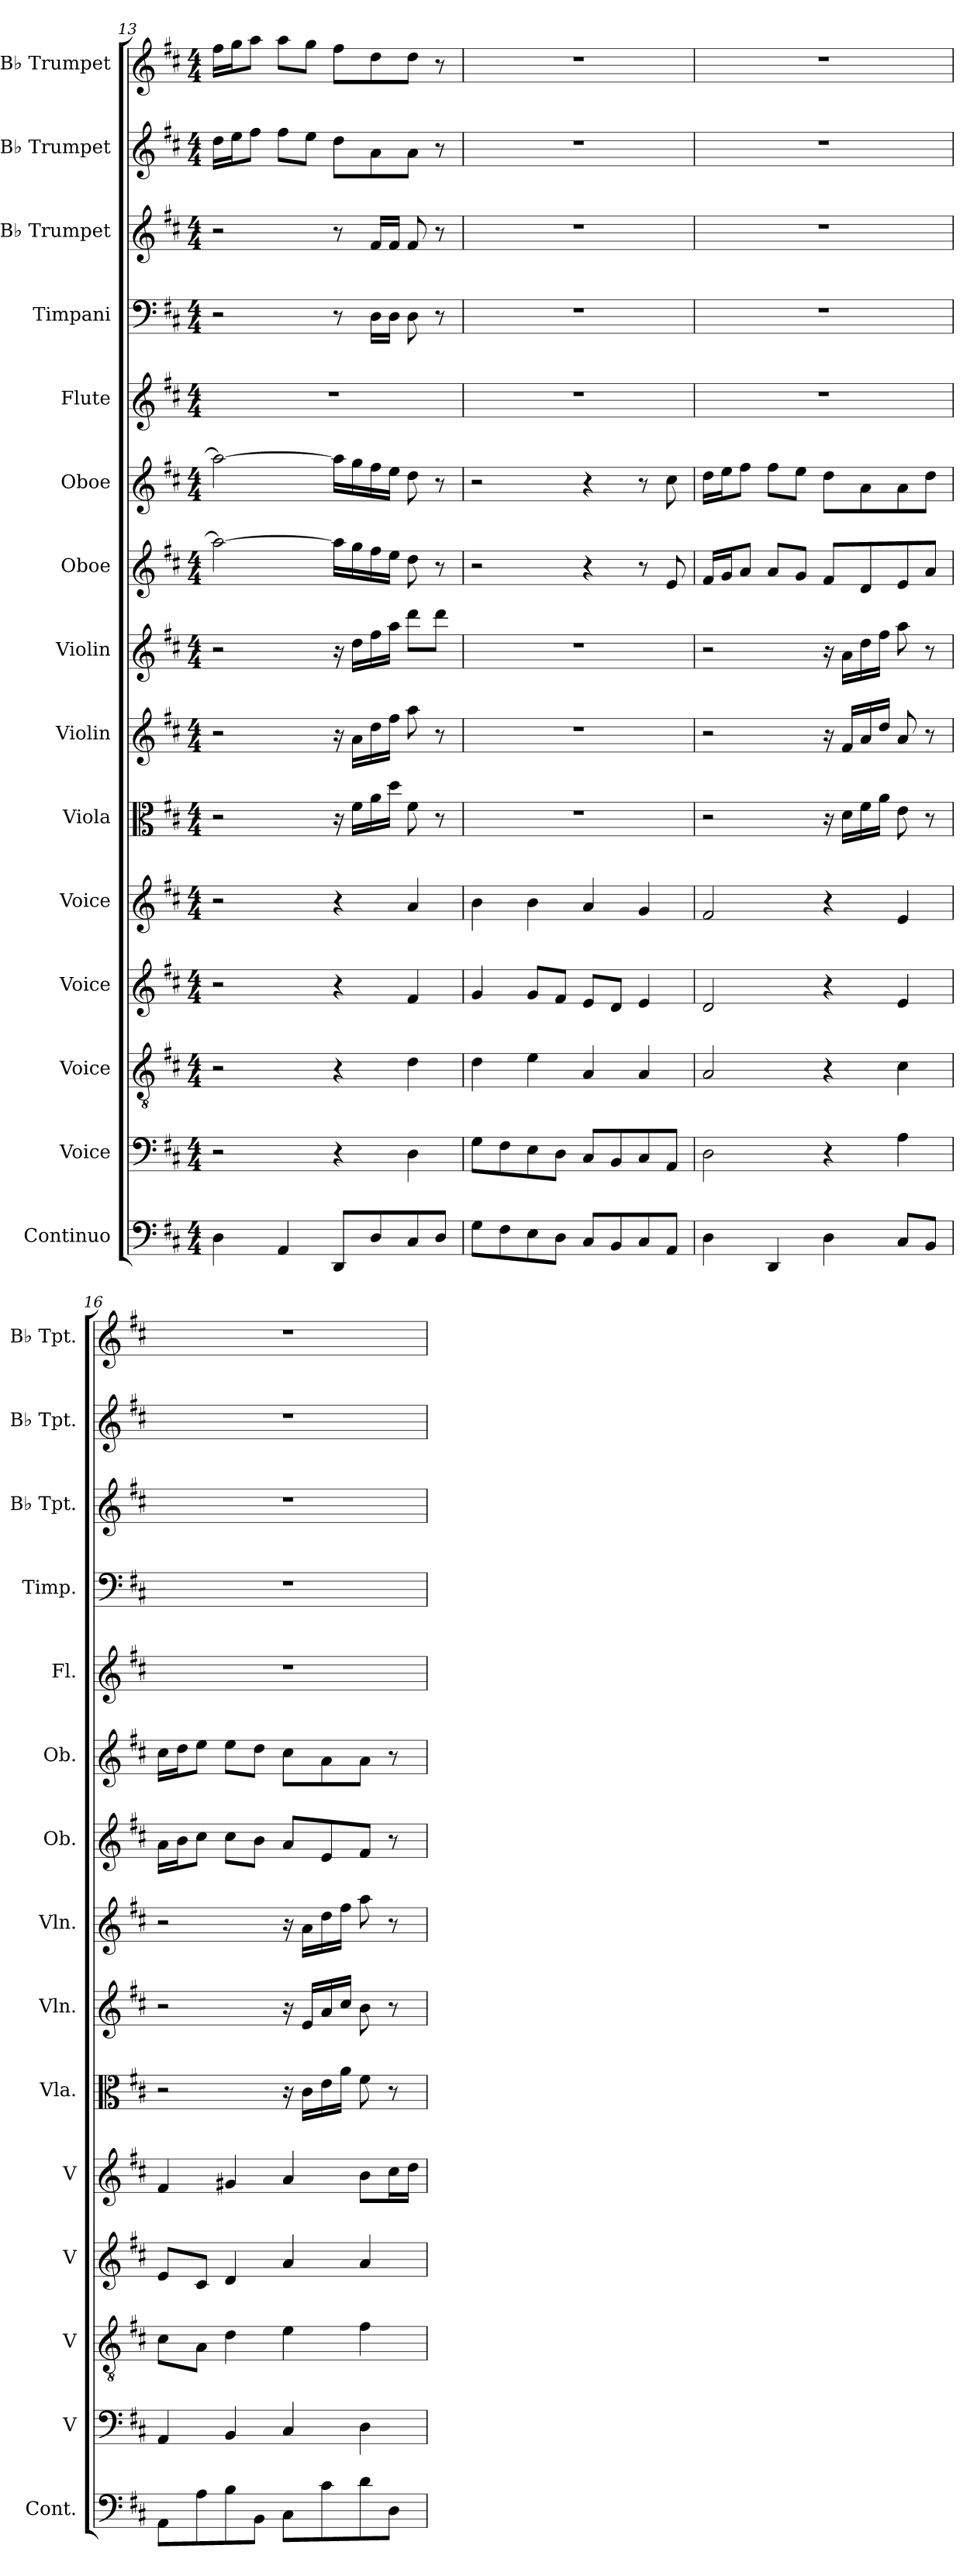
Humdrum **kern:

**kern	**kern	**kern	**kern	**kern	**kern	**kern	**kern	**kern	**kern	**kern	**kern	**kern	**kern	**kern
*part15	*part14	*part13	*part12	*part11	*part10	*part9	*part8	*part7	*part6	*part5	*part4	*part3	*part2	*part1
*staff15	*staff14	*staff13	*staff12	*staff11	*staff10	*staff9	*staff8	*staff7	*staff6	*staff5	*staff4	*staff3	*staff2	*staff1
*I"Continuo	*I"Voice	*I"Voice	*I"Voice	*I"Voice	*I"Viola	*I"Violin	*I"Violin	*I"Oboe	*I"Oboe	*I"Flute	*I"Timpani	*I"B♭ Trumpet	*I"B♭ Trumpet	*I"B♭ Trumpet
*I'Cont.	*I'V	*I'V	*I'V	*I'V	*I'Vla.	*I'Vln.	*I'Vln.	*I'Ob.	*I'Ob.	*I'Fl.	*I'Timp.	*I'B♭ Tpt.	*I'B♭ Tpt.	*I'B♭ Tpt.
*clefF4	*clefF4	*clefGv2	*clefG2	*clefG2	*clefC3	*clefG2	*clefG2	*clefG2	*clefG2	*clefG2	*clefF4	*clefG2	*clefG2	*clefG2
*k[f#c#]	*k[f#c#]	*k[f#c#]	*k[f#c#]	*k[f#c#]	*k[f#c#]	*k[f#c#]	*k[f#c#]	*k[f#c#]	*k[f#c#]	*k[f#c#]	*k[f#c#]	*k[f#c#]	*k[f#c#]	*k[f#c#]
*M4/4	*M4/4	*M4/4	*M4/4	*M4/4	*M4/4	*M4/4	*M4/4	*M4/4	*M4/4	*M4/4	*M4/4	*M4/4	*M4/4	*M4/4
=13	=13	=13	=13	=13	=13	=13	=13	=13	=13	=13	=13	=13	=13	=13
4D	2r	2r	2r	2r	2r	2r	2r	2aa_	2aa_	1r	2r	2r	16ddLL	16ff#LL
.	.	.	.	.	.	.	.	.	.	.	.	.	16eeJ	16ggJ
.	.	.	.	.	.	.	.	.	.	.	.	.	8ff#J	8aaJ
4AA	.	.	.	.	.	.	.	.	.	.	.	.	8ff#L	8aaL
.	.	.	.	.	.	.	.	.	.	.	.	.	8eeJ	8ggJ
8DDL	4r	4r	4r	4r	16r	16r	16r	16aaLL]	16aaLL]	.	8r	8r	8ddL	8ff#L
.	.	.	.	.	16f#LL	16aLL	16ddLL	16gg	16gg	.	.	.	.	.
8D	.	.	.	.	16a	16dd	16ff#	16ff#	16ff#	.	16DLL	16f#LL	8a	8dd
.	.	.	.	.	16ddJJ	16ff#JJ	16aaJJ	16eeJJ	16eeJJ	.	16DJJ	16f#JJ	.	.
8C#	4D	4d	4f#	4a	8f#	8aa	8dddL	8dd	8dd	.	8D	8f#	8aJ	8ddJ
8DJ	.	.	.	.	8r	8r	8dddJ	8r	8r	.	8r	8r	8r	8r
=14	=14	=14	=14	=14	=14	=14	=14	=14	=14	=14	=14	=14	=14	=14
8GL	8GL	4d	4g	4b	1r	1r	1r	2r	2r	1r	1r	1r	1r	1r
8F#	8F#	.	.	.	.	.	.	.	.	.	.	.	.	.
8E	8E	4e	8gL	4b	.	.	.	.	.	.	.	.	.	.
8DJ	8DJ	.	8f#J	.	.	.	.	.	.	.	.	.	.	.
8C#L	8C#L	4A	8eL	4a	.	.	.	4r	4r	.	.	.	.	.
8BB	8BB	.	8dJ	.	.	.	.	.	.	.	.	.	.	.
8C#	8C#	4A	4e	4g	.	.	.	8r	8r	.	.	.	.	.
8AAJ	8AAJ	.	.	.	.	.	.	8e	8cc#	.	.	.	.	.
=15	=15	=15	=15	=15	=15	=15	=15	=15	=15	=15	=15	=15	=15	=15
4D	2D	2A	2d	2f#	2r	2r	2r	16f#LL	16ddLL	1r	1r	1r	1r	1r
.	.	.	.	.	.	.	.	16gJ	16eeJ	.	.	.	.	.
.	.	.	.	.	.	.	.	8aJ	8ff#J	.	.	.	.	.
4DD	.	.	.	.	.	.	.	8aL	8ff#L	.	.	.	.	.
.	.	.	.	.	.	.	.	8gJ	8eeJ	.	.	.	.	.
4D	4r	4r	4r	4r	16r	16r	16r	8f#L	8ddL	.	.	.	.	.
.	.	.	.	.	16dLL	16f#LL	16aLL	.	.	.	.	.	.	.
.	.	.	.	.	16f#	16a	16dd	8d	8a	.	.	.	.	.
.	.	.	.	.	16aJJ	16ddJJ	16ff#JJ	.	.	.	.	.	.	.
8C#L	4A	4c#	4e	4e	8e	8a	8aa	8e	8a	.	.	.	.	.
8BBJ	.	.	.	.	8r	8r	8r	8aJ	8ddJ	.	.	.	.	.
=16	=16	=16	=16	=16	=16	=16	=16	=16	=16	=16	=16	=16	=16	=16
8AAL	4AA	8c#L	8eL	4f#	2r	2r	2r	16aLL	16cc#LL	1r	1r	1r	1r	1r
.	.	.	.	.	.	.	.	16bJ	16ddJ	.	.	.	.	.
8A	.	8AJ	8c#J	.	.	.	.	8cc#J	8eeJ	.	.	.	.	.
8B	4BB	4d	4d	4g#X	.	.	.	8cc#L	8eeL	.	.	.	.	.
8BBJ	.	.	.	.	.	.	.	8bJ	8ddJ	.	.	.	.	.
8C#L	4C#	4e	4a	4a	16r	16r	16r	8aL	8cc#L	.	.	.	.	.
.	.	.	.	.	16c#LL	16eLL	16aLL	.	.	.	.	.	.	.
8c#	.	.	.	.	16e	16a	16dd	8e	8a	.	.	.	.	.
.	.	.	.	.	16aJJ	16cc#JJ	16ff#JJ	.	.	.	.	.	.	.
8d	4D	4f#	4a	8bL	8f#	8b	8aa	8f#J	8aJ	.	.	.	.	.
8DJ	.	.	.	16cc#L	8r	8r	8r	8r	8r	.	.	.	.	.
.	.	.	.	16ddJJ	.	.	.	.	.	.	.	.	.	.
=	=	=	=	=	=	=	=	=	=	=	=	=	=	=
*-	*-	*-	*-	*-	*-	*-	*-	*-	*-	*-	*-	*-	*-	*-
